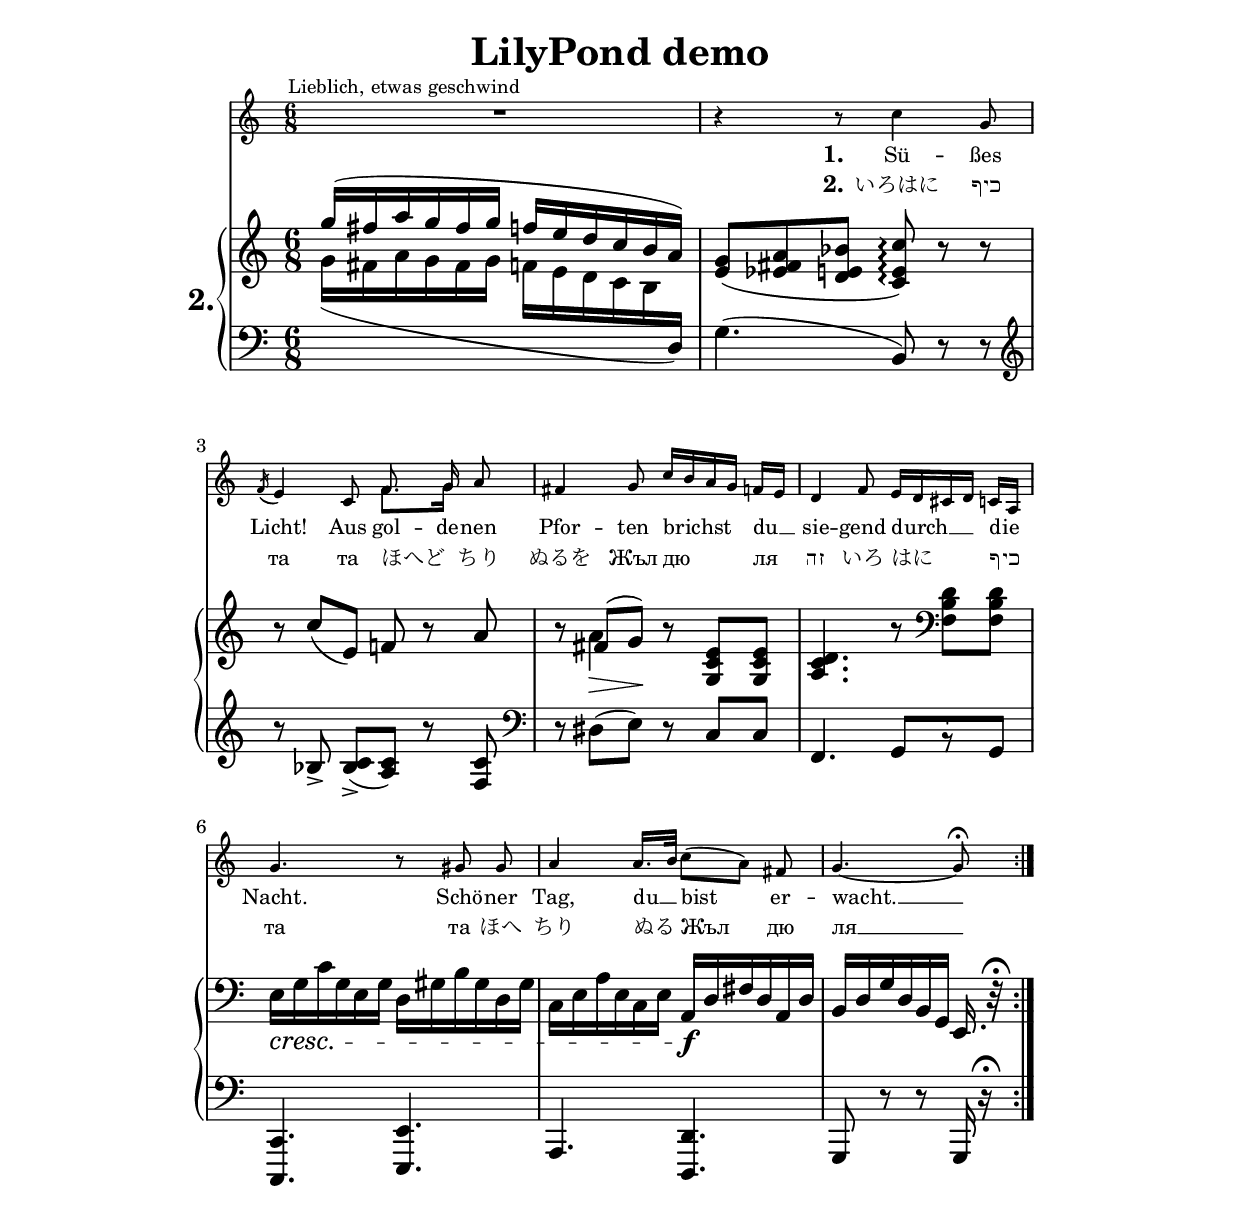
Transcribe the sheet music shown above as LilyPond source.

\header {
  title = "LilyPond demo"
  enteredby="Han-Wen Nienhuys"
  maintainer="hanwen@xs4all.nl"

  texidoc = "
heavily mutilated Edition Peters Morgenlied by Schubert"

}

\version "2.13.36"

ignoreMelisma =	\set ignoreMelismata = ##t
ignoreMelismaOff = \unset ignoreMelismata 

#(set-global-staff-size 21)

\paper  {
				%#(set-global-staff-size (* 5.8 mm))
  indent = #(* mm 4)
  line-width = #(* mm 140)
  interscoreline = 2.\mm
  between-system-space = 15\mm
  ragged-bottom = ##t 
}

modernAccidentals = {
  \set Staff.extraNatural =  ##f
  \set Staff.autoAccidentals =  #'(Staff (same-octave . 1) (any-octave . 0))
  \set Staff.autoCautionaries =  #'()  
}


melody =    \relative c'' \repeat volta 2 \context Voice = "singer" {
  \time 6/8
  \autoBeamOff
  s1*0^\markup {  \larger { \hspace #-3.0 Lieblich, etwas geschwind } }
  R2.
  r4 r8 c4 g8 |
  \acciaccatura { f16 }  e4 c8
  <<
    \new Voice { \stemUp f8. g16 }
    { \stemDown f8.[ g16] } >> \stemNeutral a8 |
  fis4  g8 c16[ b a g] f[ e] |
  d4 f8
  \transpose a' e' \relative c'' { a16[ g fis! g] f![ d]  } |
  g4. r8 gis gis |
  a4 a16.[ b32] c8[( a]) fis8 |
  g4.~ g8-\fermata
}


firstVerse = \lyricmode {
  \set stanza = "1."
  
  Sü -- ßes Licht! Aus
  \ignoreMelisma
  gol --
  \ignoreMelismaOff

  de -- nen  Pfor -- ten brichst du __ | 
  sie -- gend durch __ die Nacht. Schö -- ner Tag, du __ bist er -- wacht. __ 
}

secondVerse = \lyricmode {
  \set stanza = "2."
  いろはに כיף та та ほへど ちり  ぬるを
  
  Жъл  дю ля זה
  
  いろ はに כיף та та ほへ ちり ぬる
  
  Жъл дю ля __

}

pianoRH =  \relative c''' \repeat volta 2\new Voice {
  #(set-accidental-style 'modern)
  \voiceOne
  g16( fis a g fis g f e d c b
  \oneVoice
  a ) | 
  <g e>8( <es fis a> <d e bes'> <c e c'>\arpeggio) r8 r | 
  r8 c'( e,) f r a |
  \once \override DynamicLineSpanner   #'padding =#3
  r8
  << { fis( g) } \\
     << { a4 } { s8\> s8\! } >>
   >>

  r8 <e c g>8[  <e c g>] |
  <d c a>4. r8 \clef bass  <d b f> <d b f> |
		\crescTextCresc
		e,16_" "\<
		g c g e g d gis b gis d gis |
		c, e a e c e a,-\f\! d fis d a d |
		b d g  d b g e16. r32\fermata
	      }

pianoLH =  \relative c'' \repeat volta 2\new Voice {
    #(set-accidental-style 'modern)
    \voiceTwo
    g16( fis a g fis g

    f e d c b

    \change Staff = down
	\oneVoice
    d,) | 
     g4.( b,8) r r
    \clef treble \grace s16 r8 <bes'>8-> <bes c>8->([ <a c>)] r <f c'> |
    \clef bass
    r8 dis( e) r c c |
    f,4.  g8[ r8 g] |
    <c, c,>4. <e e,>4. |
    a,4. <d d,>4. |
    g,8 r r g16 r16\fermata 
    }

  \book {
    \score {
      << \time 6/8
	 \new Staff \with {
	   fontSize = #-3
	   \override StaffSymbol #'staff-space = #(magstep -3)
	 } <<
	   \context Staff #(set-accidental-style 'modern)
	   \melody >>
	 \lyricsto "singer" \new Lyrics \firstVerse
	 \lyricsto "singer" \new Lyrics \secondVerse
	 \new PianoStaff << 
	   \set PianoStaff.instrumentName = \markup {
	     \bold
	     \larger\larger\larger\larger
	     \huge
	     "2."
	   }
	   \context Staff = up <<
	     \pianoRH
	     \pianoLH
	   >>
	   \context Staff = down { \clef bass \skip 1*2 }
	 >> 
       >>

      \layout {
	\context {
	  \Lyrics
	  \override VerticalAxisGroup #'minimum-Y-extent = #'(-0.85 . 2.2)
	  \override LyricText #'font-size = #-1
	}
	\context {
	  \Score
	  \override Beam #'beam-thickness = #0.55
	  \override Beam #'auto-knee-gap = #4.0
	  \override SpacingSpanner #'spacing-increment = #1.0
	  \override Stem #'stemlet-length = #0.5
	  \override Slur #'height-limit = #1.5
	}
      }
      
  \midi {
    \context {
      \Score
      tempoWholesPerMinute = #(ly:make-moment 70 4)
      }
    }


    }
  }

